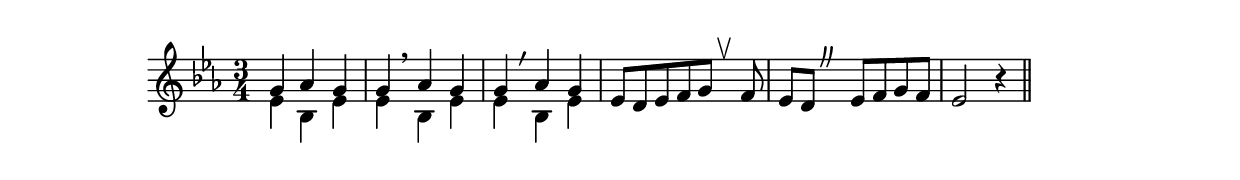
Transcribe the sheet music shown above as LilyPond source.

%% Do not edit this file; it is auto-generated from LSR http://lsr.dsi.unimi.it
%% This file is in the public domain.
\version "2.11.38"

\header {
  lsrtags = "expressive-marks"
 texidoc = "
Breathing signs are available in different tastes: commas (default),
ticks, vees and \"railroad tracks\" (caesura).
" }
% begin verbatim
{
  %% Modern notation:
  \new Staff {
    \relative c'' {
      \key es \major \time 3/4

      %% this bar contains no \breathe
      <<
	{ g4 as g } \\
	{ es4 bes es }
      >> |

      %% by default, \breathe uses the rcomma, just as if saying:
      %% \override BreathingSign  #'text =
				%	#(make-musicglyph-markup "scripts.rcomma")
      <<
	{ g4 as g } \\
	{ es4 \breathe bes es }
      >> |

      %% rvarcomma and lvarcomma are variations of the default rcomma
      %% and lcomma

      %% N.B.: must use Staff context here, since we start a Voice below
      \override Staff.BreathingSign  #'text =
      #(make-musicglyph-markup "scripts.rvarcomma")
      <<
	{ g4 as g } \\
	{ es4 \breathe bes es }
      >> |

      %% wedge
      \override BreathingSign  #'text =
      #(make-musicglyph-markup "scripts.upbow")
      es8 d es f g8 \breathe f |

      %% caesura
      \override BreathingSign  #'text =
      #(make-musicglyph-markup "scripts.caesura.curved")
      es8[ d] \breathe  es[ f g f] |
      es2 r4 \bar "||" \break
    }
  }
}

